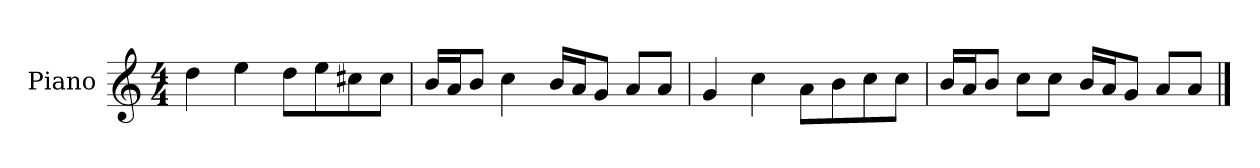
**kern
*part1
*staff1
*I"Piano
*I'P-no
*clefG2
*k[]
*M4/4
*MM90
=1
4dd\
4ee\
8dd\L
8ee\
8cc#X\
8cc#\J
=2
16b/LL
16a/J
8b/J
4cc\
16b/LL
16a/J
8g/J
8a/L
8a/J
=3
4g/
4cc\
8a\L
8b\
8cc\
8cc\J
=4
16b/LL
16a/J
8b/J
8cc\L
8cc\J
16b/LL
16a/J
8g/J
8a/L
8a/J
==
*-
